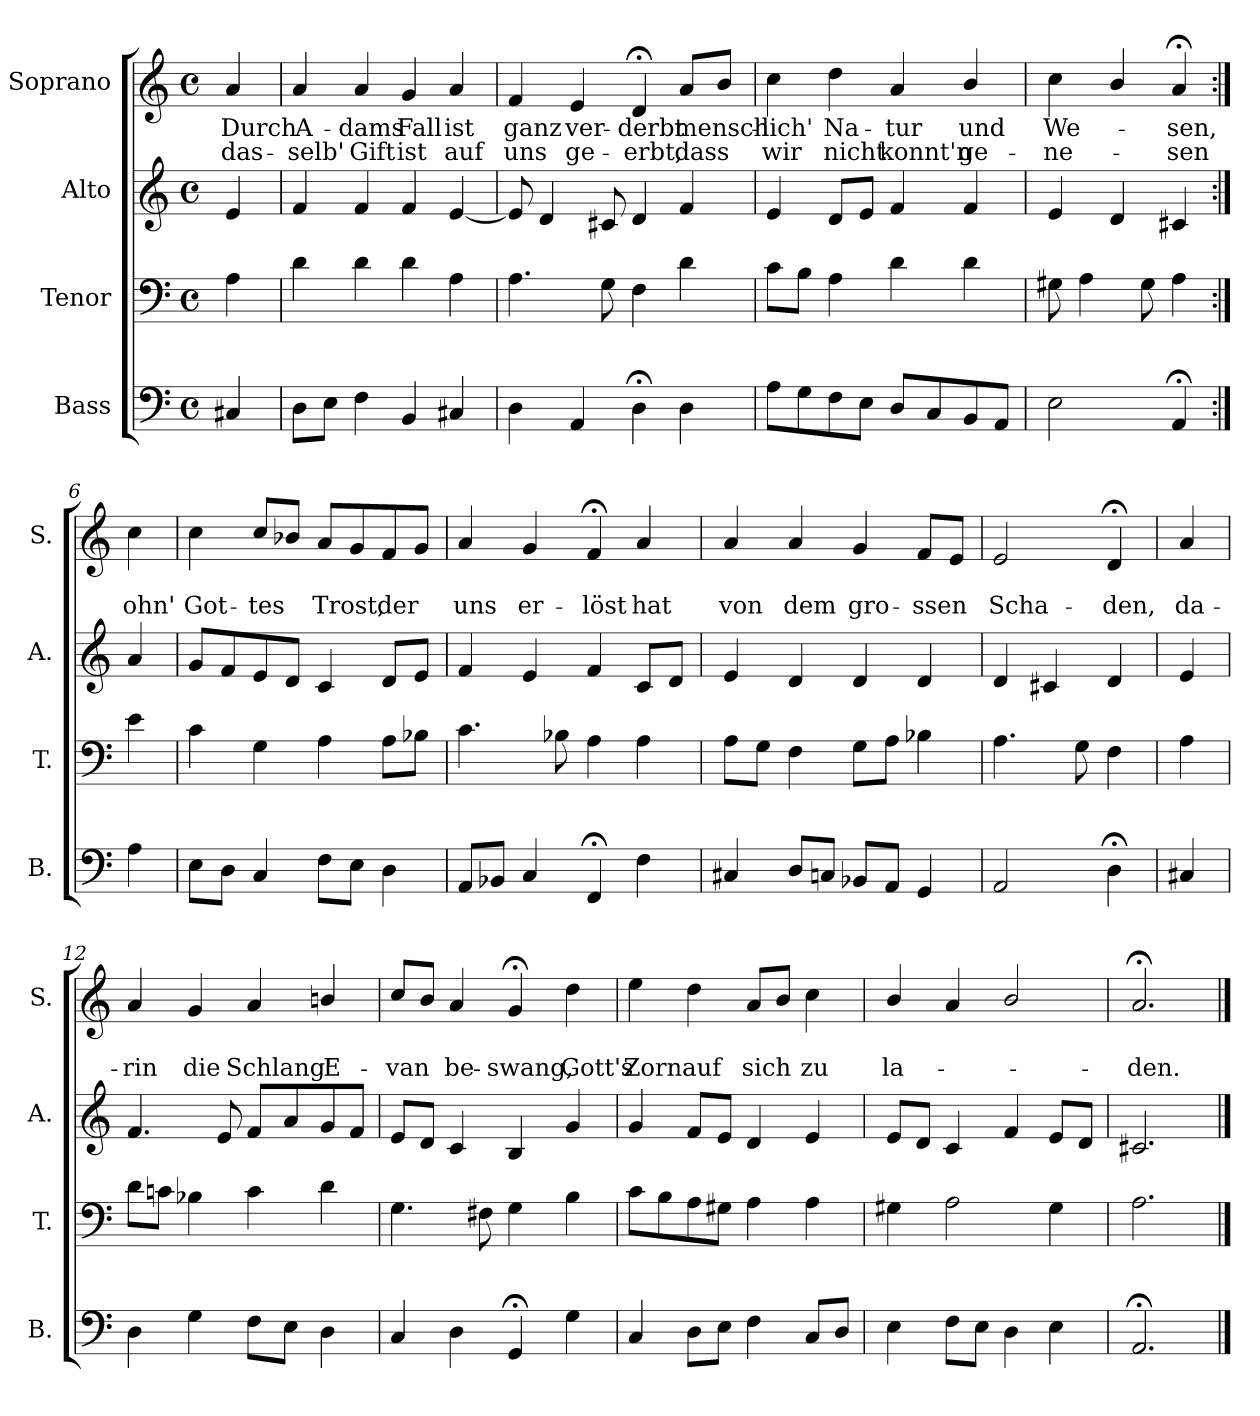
**kern	**kern	**kern	**kern	**text	**text
*part4	*part3	*part2	*part1	*part1	*part1
*staff4	*staff3	*staff2	*staff1	*staff1	*staff1
*I"Bass	*I"Tenor	*I"Alto	*I"Soprano	*	*
*I'B.	*I'T.	*I'A.	*I'S.	*	*
*clefF4	*clefF4	*clefG2	*clefG2	*	*
*k[]	*k[]	*k[]	*k[]	*	*
*M4/4	*M4/4	*M4/4	*M4/4	*	*
*met(c)	*met(c)	*met(c)	*met(c)	*	*
=1	=1	=1	=1	=1	=1
!	!	!	!	!LO:LY:b	!LO:LY:b
4C#X/	4A\	4e/	4a/	Durch	das-
=2	=2	=2	=2	=2	=2
!	!	!	!	!LO:LY:b	!LO:LY:b
8D\L	4d\	4f/	4a/	A-	-selb'
8E\J	.	.	.	.	.
!	!	!	!	!LO:LY:b	!LO:LY:b
4F\	4d\	4f/	4a/	-dams	Gift
!	!	!	!	!LO:LY:b	!LO:LY:b
4BB/	4d\	4f/	4g/	Fall	ist
!	!	!	!	!LO:LY:b	!LO:LY:b
4C#X/	4A\	[4e/	4a/	ist	auf
=3	=3	=3	=3	=3	=3
!	!	!	!	!LO:LY:b	!LO:LY:b
4D\	4.A\	8e/]	4f/	ganz	uns
.	.	4d/	.	.	.
!	!	!	!	!LO:LY:b	!LO:LY:b
4AA/	.	.	4e/	ver-	ge-
.	8G\	8c#X/	.	.	.
!	!	!	!	!LO:LY:b	!LO:LY:b
4D;<\	4F\	4d/	4d;</	-derbt	-erbt,
!	!	!	!	!LO:LY:b	!LO:LY:b
4D\	4d\	4f/	8a/L	mensch-	dass
.	.	.	8b/J	.	.
=4	=4	=4	=4	=4	=4
!	!	!	!	!LO:LY:b	!LO:LY:b
8A\L	8c\L	4e/	4cc\	-lich'	wir
8G\	8B\J	.	.	.	.
!	!	!	!	!LO:LY:b	!LO:LY:b
8F\	4A\	8d/L	4dd\	Na-	nicht
8E\J	.	8e/J	.	.	.
!	!	!	!	!LO:LY:b	!LO:LY:b
8D/L	4d\	4f/	4a/	-tur	konnt'n
8C/	.	.	.	.	.
!	!	!	!	!LO:LY:b	!LO:LY:b
8BB/	4d\	4f/	4b/	und	ge-
8AA/J	.	.	.	.	.
=5	=5	=5	=5	=5	=5
!	!	!	!	!LO:LY:b	!LO:LY:b
2E\	8G#X\	4e/	4cc\	We-	-ne-
.	4A\	.	.	.	.
.	.	4d/	4b/	.	.
.	8G#\	.	.	.	.
!	!	!	!	!LO:LY:b	!LO:LY:b
4AA;</	4A\	4c#X/	4a;</	-sen,	-sen
!!LO:LB:g=z
=6:|!	=6:|!	=6:|!	=6:|!	=6:|!	=6:|!
!	!	!	!	!	!LO:LY:b
4A\	4e\	4a/	4cc\	.	ohn'
=7	=7	=7	=7	=7	=7
!	!	!	!	!	!LO:LY:b
8E\L	4c\	8g/L	4cc\	.	Got-
8D\J	.	8f/	.	.	.
!	!	!	!	!	!LO:LY:b
4C/	4G\	8e/	8cc/L	.	-tes
.	.	8d/J	8b-X/J	.	.
!	!	!	!	!	!LO:LY:b
8F\L	4A\	4c/	8a/L	.	Trost,
8E\J	.	.	8g/	.	.
!	!	!	!	!	!LO:LY:b
4D\	8A\L	8d/L	8f/	.	der
.	8B-X\J	8e/J	8g/J	.	.
=8	=8	=8	=8	=8	=8
!	!	!	!	!	!LO:LY:b
8AA/L	4.c\	4f/	4a/	.	uns
8BB-X/J	.	.	.	.	.
!	!	!	!	!	!LO:LY:b
4C/	.	4e/	4g/	.	er-
.	8B-X\	.	.	.	.
!	!	!	!	!	!LO:LY:b
4FF;</	4A\	4f/	4f;</	.	-löst
!	!	!	!	!	!LO:LY:b
4F\	4A\	8c/L	4a/	.	hat
.	.	8d/J	.	.	.
=9	=9	=9	=9	=9	=9
!	!	!	!	!	!LO:LY:b
4C#X/	8A\L	4e/	4a/	.	von
.	8G\J	.	.	.	.
!	!	!	!	!	!LO:LY:b
8D/L	4F\	4d/	4a/	.	dem
8Cn/J	.	.	.	.	.
!	!	!	!	!	!LO:LY:b
8BB-X/L	8G\L	4d/	4g/	.	gro-
8AA/J	8A\J	.	.	.	.
!	!	!	!	!	!LO:LY:b
4GG/	4B-X\	4d/	8f/L	.	-ssen
.	.	.	8e/J	.	.
=10	=10	=10	=10	=10	=10
!	!	!	!	!	!LO:LY:b
2AA/	4.A\	4d/	2e/	.	Scha-
.	.	4c#X/	.	.	.
.	8G\	.	.	.	.
!	!	!	!	!	!LO:LY:b
4D;<\	4F\	4d/	4d;</	.	-den,
!!LO:PB:g=z
=11	=11	=11	=11	=11	=11
!	!	!	!	!	!LO:LY:b
4C#X/	4A\	4e/	4a/	.	da-
=12	=12	=12	=12	=12	=12
!	!	!	!	!	!LO:LY:b
4D\	8d\L	4.f/	4a/	.	-rin
.	8cn\J	.	.	.	.
!	!	!	!	!	!LO:LY:b
4G\	4B-X\	.	4g/	.	die
.	.	8e/	.	.	.
!	!	!	!	!	!LO:LY:b
8F\L	4c\	8f/L	4a/	.	Schlang'
8E\J	.	8a/	.	.	.
!	!	!	!	!	!LO:LY:b
4D\	4d\	8g/	4bn/	.	E-
.	.	8f/J	.	.	.
=13	=13	=13	=13	=13	=13
!	!	!	!	!	!LO:LY:b
4C/	4.G\	8e/L	8cc/L	.	-van
.	.	8d/J	8b/J	.	.
!	!	!	!	!	!LO:LY:b
4D\	.	4c/	4a/	.	be-
.	8F#X\	.	.	.	.
!	!	!	!	!	!LO:LY:b
4GG;</	4G\	4B/	4g;</	.	-swang,
!	!	!	!	!	!LO:LY:b
4G\	4B\	4g/	4dd\	.	Gott's
=14	=14	=14	=14	=14	=14
!	!	!	!	!	!LO:LY:b
4C/	8c\L	4g/	4ee\	.	Zorn
.	8B\	.	.	.	.
!	!	!	!	!	!LO:LY:b
8D\L	8A\	8f/L	4dd\	.	auf
8E\J	8G#X\J	8e/J	.	.	.
!	!	!	!	!	!LO:LY:b
4F\	4A\	4d/	8a/L	.	sich
.	.	.	8b/J	.	.
!	!	!	!	!	!LO:LY:b
8C/L	4A\	4e/	4cc\	.	zu
8D/J	.	.	.	.	.
=15	=15	=15	=15	=15	=15
!	!	!	!	!	!LO:LY:b
4E\	4G#X\	8e/L	4b/	.	la-
.	.	8d/J	.	.	.
8F\L	2A\	4c/	4a/	.	.
8E\J	.	.	.	.	.
4D\	.	4f/	2b/	.	.
4E\	4G#\	8e/L	.	.	.
.	.	8d/J	.	.	.
=16	=16	=16	=16	=16	=16
!	!	!	!	!	!LO:LY:b
2.AA;</	2.A\	2.c#X/	2.a;</	.	-den.
==	==	==	==	==	==
*-	*-	*-	*-	*-	*-
